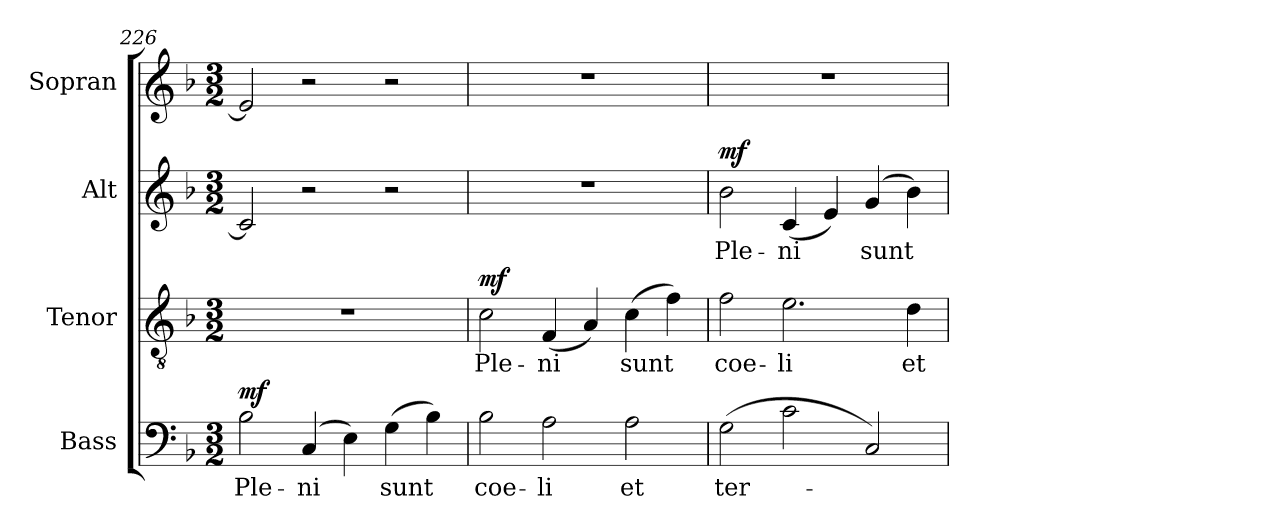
**kern	**text	**dynam	**kern	**text	**dynam	**kern	**text	**dynam	**kern
*part4	*part4	*part4	*part3	*part3	*part3	*part2	*part2	*part2	*part1
*staff4	*staff4	*staff4	*staff3	*staff3	*staff3	*staff2	*staff2	*staff2	*staff1
*I"Bass	*	*	*I"Tenor	*	*	*I"Alt	*	*	*I"Sopran
*I'B.	*	*	*I'T.	*	*	*I'A.	*	*	*I'S.
!!LO:LB:g=z
*clefF4	*	*	*clefGv2	*	*	*clefG2	*	*	*clefG2
*k[b-]	*	*	*k[b-]	*	*	*k[b-]	*	*	*k[b-]
*F:	*	*	*F:	*	*	*F:	*	*	*F:
*M3/2	*	*	*M3/2	*	*	*M3/2	*	*	*M3/2
=226	=226	=226	=226	=226	=226	=226	=226	=226	=226
!	!LO:LY:b	!LO:DY:a	!	!	!	!	!	!	!
2B-\	Ple-	mf	1.r	.	.	2c/]	.	.	2e/]
!	!LO:LY:b	!	!	!	!	!	!	!	!
(4C/	-ni	.	.	.	.	2r	.	.	2r
4E\)	.	.	.	.	.	.	.	.	.
!	!LO:LY:b	!	!	!	!	!	!	!	!
(>4G\	sunt	.	.	.	.	2r	.	.	2r
4B-\)	.	.	.	.	.	.	.	.	.
=227	=227	=227	=227	=227	=227	=227	=227	=227	=227
!	!LO:LY:b	!	!	!LO:LY:b	!LO:DY:a	!	!	!	!
2B-\	coe-	.	2c\	Ple-	mf	1.r	.	.	1.r
!	!LO:LY:b	!	!	!LO:LY:b	!	!	!	!	!
2A\	-li	.	(<4F/	-ni	.	.	.	.	.
.	.	.	4A/)	.	.	.	.	.	.
!	!LO:LY:b	!	!	!LO:LY:b	!	!	!	!	!
2A\	et	.	(>4c\	sunt	.	.	.	.	.
.	.	.	4f\)	.	.	.	.	.	.
=228	=228	=228	=228	=228	=228	=228	=228	=228	=228
!	!LO:LY:b	!	!	!LO:LY:b	!	!	!LO:LY:b	!LO:DY:a	!
(>2G\	ter-	.	2f\	coe-	.	2b-\	Ple-	mf	1.r
!	!	!	!	!LO:LY:b	!	!	!LO:LY:b	!	!
2c\	.	.	2.e\	-li	.	(<4c/	-ni	.	.
.	.	.	.	.	.	4e/)	.	.	.
!	!	!	!	!	!	!	!LO:LY:b	!	!
2C/)	.	.	.	.	.	(4g/	sunt	.	.
!	!	!	!	!LO:LY:b	!	!	!	!	!
.	.	.	4d\	et	.	4b-\)	.	.	.
=	=	=	=	=	=	=	=	=	=
*-	*-	*-	*-	*-	*-	*-	*-	*-	*-
